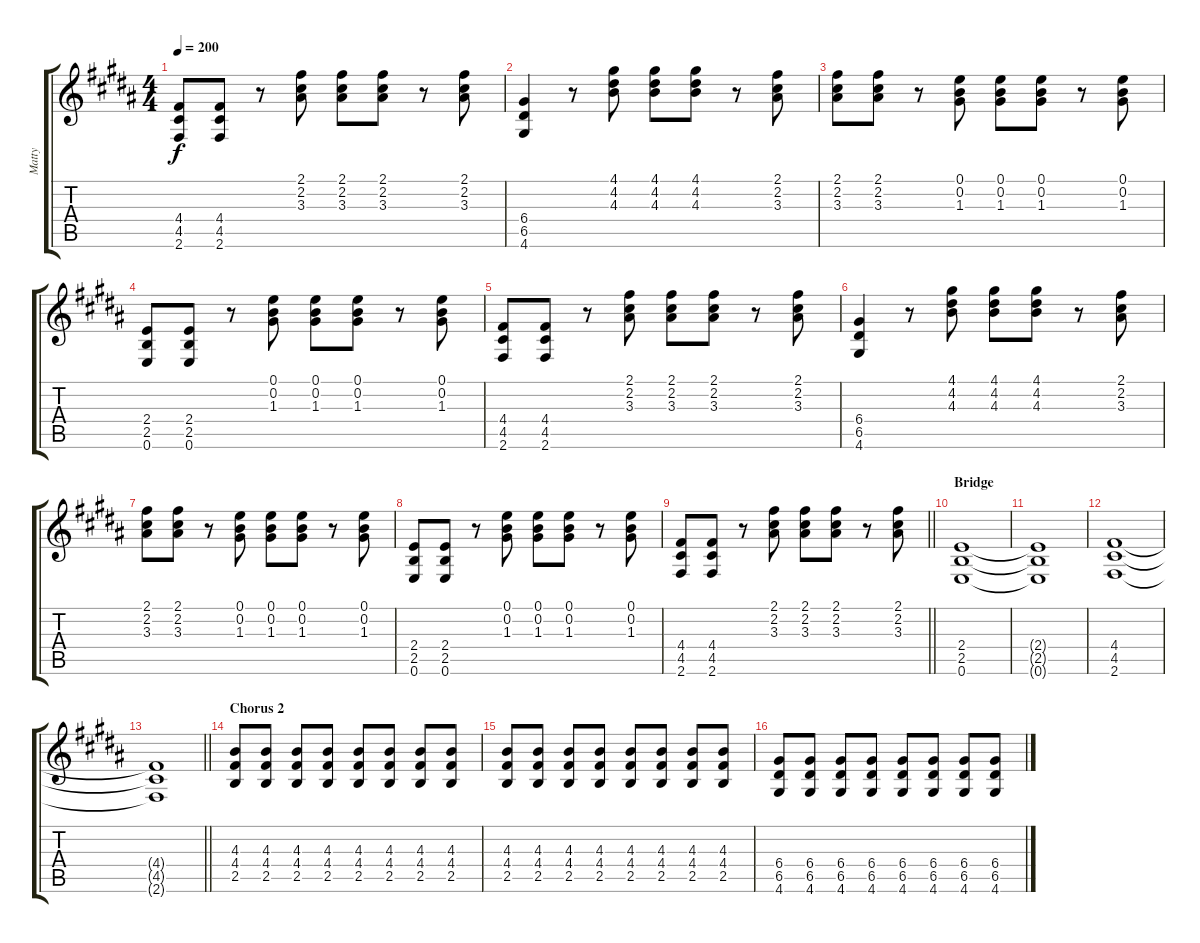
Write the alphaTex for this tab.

\track ("Matty" "Matty") {instrument distortionguitar}
\staff {score tabs}
\tuning (E4 B3 G3 D3 A2 E2) {hide}
\ts (4 4)
\tempo 200
\clef g2
\ks g#minor
(4.4 4.5 2.6).8{dy f} (4.4 4.5 2.6).8 r.8 (2.1 2.2 3.3).8 (2.1 2.2 3.3).8 (2.1 2.2 3.3).8 r.8 (2.1 2.2 3.3).8 |
(6.4 6.5 4.6).4 r.8 (4.1 4.2 4.3).8 (4.1 4.2 4.3).8 (4.1 4.2 4.3).8 r.8 (2.1 2.2 3.3).8 |
(2.1 2.2 3.3).8 (2.1 2.2 3.3).8 r.8 (0.1 0.2 1.3).8 (0.1 0.2 1.3).8 (0.1 0.2 1.3).8 r.8 (0.1 0.2 1.3).8 |
(2.4 2.5 0.6).8 (2.4 2.5 0.6).8 r.8 (0.1 0.2 1.3).8 (0.1 0.2 1.3).8 (0.1 0.2 1.3).8 r.8 (0.1 0.2 1.3).8 |
(4.4 4.5 2.6).8 (4.4 4.5 2.6).8 r.8 (2.1 2.2 3.3).8 (2.1 2.2 3.3).8 (2.1 2.2 3.3).8 r.8 (2.1 2.2 3.3).8 |
(6.4 6.5 4.6).4 r.8 (4.1 4.2 4.3).8 (4.1 4.2 4.3).8 (4.1 4.2 4.3).8 r.8 (2.1 2.2 3.3).8 |
(2.1 2.2 3.3).8 (2.1 2.2 3.3).8 r.8 (0.1 0.2 1.3).8 (0.1 0.2 1.3).8 (0.1 0.2 1.3).8 r.8 (0.1 0.2 1.3).8 |
(2.4 2.5 0.6).8 (2.4 2.5 0.6).8 r.8 (0.1 0.2 1.3).8 (0.1 0.2 1.3).8 (0.1 0.2 1.3).8 r.8 (0.1 0.2 1.3).8 |
\barLineRight lightlight
(4.4 4.5 2.6).8 (4.4 4.5 2.6).8 r.8 (2.1 2.2 3.3).8 (2.1 2.2 3.3).8 (2.1 2.2 3.3).8 r.8 (2.1 2.2 3.3).8 |
\section ("" "Bridge")
(2.4 2.5 0.6).1 |
(2.4{t} 2.5{t} 0.6{t}).1 |
(4.4 4.5 2.6).1 |
\barLineRight lightlight
(4.4{t} 4.5{t} 2.6{t}).1 |
\section ("" "Chorus 2")
(4.3 4.4 2.5).8 (4.3 4.4 2.5).8 (4.3 4.4 2.5).8 (4.3 4.4 2.5).8 (4.3 4.4 2.5).8 (4.3 4.4 2.5).8 (4.3 4.4 2.5).8 (4.3 4.4 2.5).8 |
(4.3 4.4 2.5).8 (4.3 4.4 2.5).8 (4.3 4.4 2.5).8 (4.3 4.4 2.5).8 (4.3 4.4 2.5).8 (4.3 4.4 2.5).8 (4.3 4.4 2.5).8 (4.3 4.4 2.5).8 |
(6.4 6.5 4.6).8 (6.4 6.5 4.6).8 (6.4 6.5 4.6).8 (6.4 6.5 4.6).8 (6.4 6.5 4.6).8 (6.4 6.5 4.6).8 (6.4 6.5 4.6).8 (6.4 6.5 4.6).8
